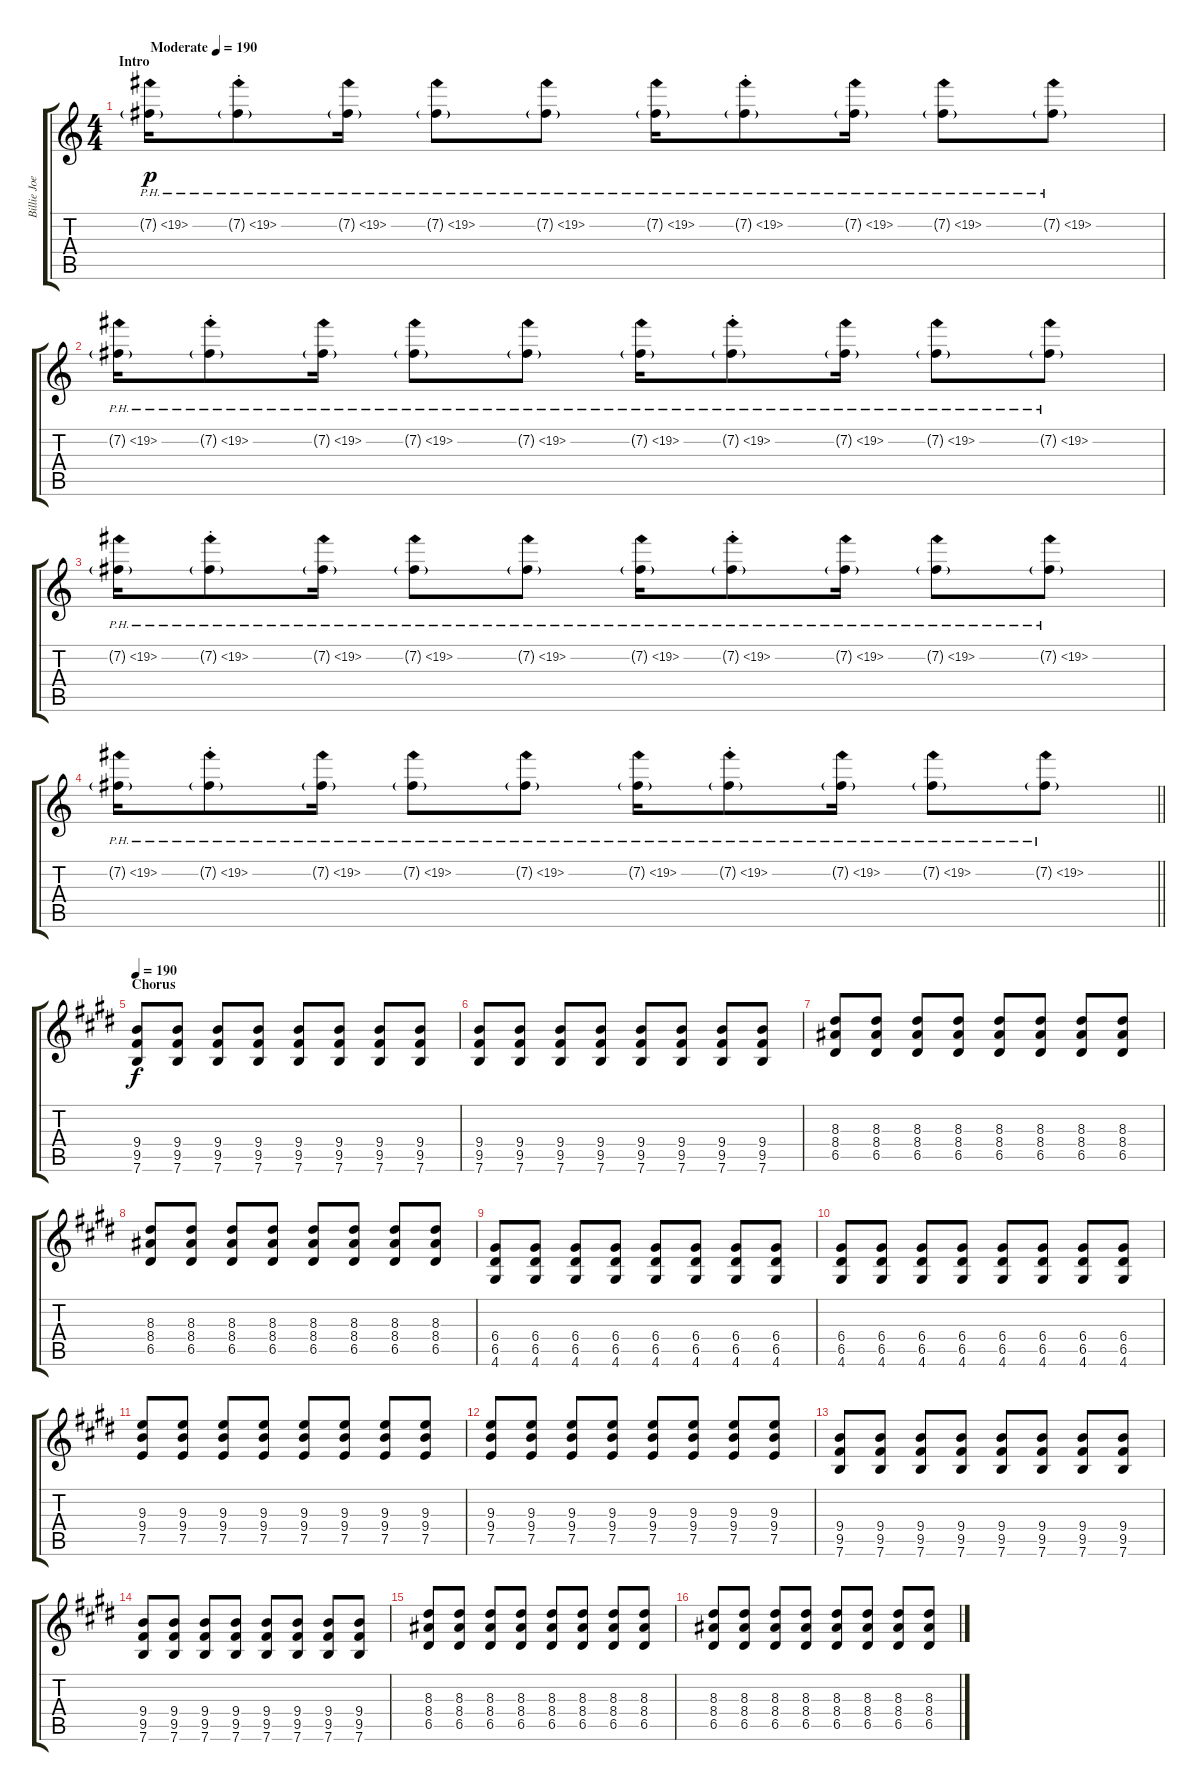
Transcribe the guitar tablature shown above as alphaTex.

\track ("Billie Joe Armstrong (Rhthym Guitar)" "Billie Joe") {instrument overdrivenguitar}
\staff {score tabs}
\tuning (E4 B3 G3 D3 A2 E2) {hide}
\ts (4 4)
\section ("" "Intro")
\tempo (190 "Moderate")
\tempo 100
\tempo (190 "Moderate")
\clef g2
\ks c
7.2{ph 12 g}.16{dy p instrument overdrivenguitar} 7.2{ph 12 g st}.8 7.2{ph 12 g}.16 7.2{ph 12 g}.8 7.2{ph 12 g}.8 7.2{ph 12 g}.16 7.2{ph 12 g st}.8 7.2{ph 12 g}.16 7.2{ph 12 g}.8 7.2{ph 12 g}.8 |
7.2{ph 12 g}.16 7.2{ph 12 g st}.8 7.2{ph 12 g}.16 7.2{ph 12 g}.8 7.2{ph 12 g}.8 7.2{ph 12 g}.16 7.2{ph 12 g st}.8 7.2{ph 12 g}.16 7.2{ph 12 g}.8 7.2{ph 12 g}.8 |
7.2{ph 12 g}.16 7.2{ph 12 g st}.8 7.2{ph 12 g}.16 7.2{ph 12 g}.8 7.2{ph 12 g}.8 7.2{ph 12 g}.16 7.2{ph 12 g st}.8 7.2{ph 12 g}.16 7.2{ph 12 g}.8 7.2{ph 12 g}.8 |
\barLineRight lightlight
7.2{ph 12 g}.16 7.2{ph 12 g st}.8 7.2{ph 12 g}.16 7.2{ph 12 g}.8 7.2{ph 12 g}.8 7.2{ph 12 g}.16 7.2{ph 12 g st}.8 7.2{ph 12 g}.16 7.2{ph 12 g}.8 7.2{ph 12 g}.8 |
\section ("" "Chorus")
\tempo 190
\ks e
(9.4 9.5 7.6).8{dy f} (9.4 9.5 7.6).8 (9.4 9.5 7.6).8 (9.4 9.5 7.6).8 (9.4 9.5 7.6).8 (9.4 9.5 7.6).8 (9.4 9.5 7.6).8 (9.4 9.5 7.6).8 |
(9.4 9.5 7.6).8 (9.4 9.5 7.6).8 (9.4 9.5 7.6).8 (9.4 9.5 7.6).8 (9.4 9.5 7.6).8 (9.4 9.5 7.6).8 (9.4 9.5 7.6).8 (9.4 9.5 7.6).8 |
(8.3 8.4 6.5).8 (8.3 8.4 6.5).8 (8.3 8.4 6.5).8 (8.3 8.4 6.5).8 (8.3 8.4 6.5).8 (8.3 8.4 6.5).8 (8.3 8.4 6.5).8 (8.3 8.4 6.5).8 |
(8.3 8.4 6.5).8 (8.3 8.4 6.5).8 (8.3 8.4 6.5).8 (8.3 8.4 6.5).8 (8.3 8.4 6.5).8 (8.3 8.4 6.5).8 (8.3 8.4 6.5).8 (8.3 8.4 6.5).8 |
(6.4 6.5 4.6).8 (6.4 6.5 4.6).8 (6.4 6.5 4.6).8 (6.4 6.5 4.6).8 (6.4 6.5 4.6).8 (6.4 6.5 4.6).8 (6.4 6.5 4.6).8 (6.4 6.5 4.6).8 |
(6.4 6.5 4.6).8 (6.4 6.5 4.6).8 (6.4 6.5 4.6).8 (6.4 6.5 4.6).8 (6.4 6.5 4.6).8 (6.4 6.5 4.6).8 (6.4 6.5 4.6).8 (6.4 6.5 4.6).8 |
(9.3 9.4 7.5).8 (9.3 9.4 7.5).8 (9.3 9.4 7.5).8 (9.3 9.4 7.5).8 (9.3 9.4 7.5).8 (9.3 9.4 7.5).8 (9.3 9.4 7.5).8 (9.3 9.4 7.5).8 |
(9.3 9.4 7.5).8 (9.3 9.4 7.5).8 (9.3 9.4 7.5).8 (9.3 9.4 7.5).8 (9.3 9.4 7.5).8 (9.3 9.4 7.5).8 (9.3 9.4 7.5).8 (9.3 9.4 7.5).8 |
(9.4 9.5 7.6).8 (9.4 9.5 7.6).8 (9.4 9.5 7.6).8 (9.4 9.5 7.6).8 (9.4 9.5 7.6).8 (9.4 9.5 7.6).8 (9.4 9.5 7.6).8 (9.4 9.5 7.6).8 |
(9.4 9.5 7.6).8 (9.4 9.5 7.6).8 (9.4 9.5 7.6).8 (9.4 9.5 7.6).8 (9.4 9.5 7.6).8 (9.4 9.5 7.6).8 (9.4 9.5 7.6).8 (9.4 9.5 7.6).8 |
(8.3 8.4 6.5).8 (8.3 8.4 6.5).8 (8.3 8.4 6.5).8 (8.3 8.4 6.5).8 (8.3 8.4 6.5).8 (8.3 8.4 6.5).8 (8.3 8.4 6.5).8 (8.3 8.4 6.5).8 |
(8.3 8.4 6.5).8 (8.3 8.4 6.5).8 (8.3 8.4 6.5).8 (8.3 8.4 6.5).8 (8.3 8.4 6.5).8 (8.3 8.4 6.5).8 (8.3 8.4 6.5).8 (8.3 8.4 6.5).8
